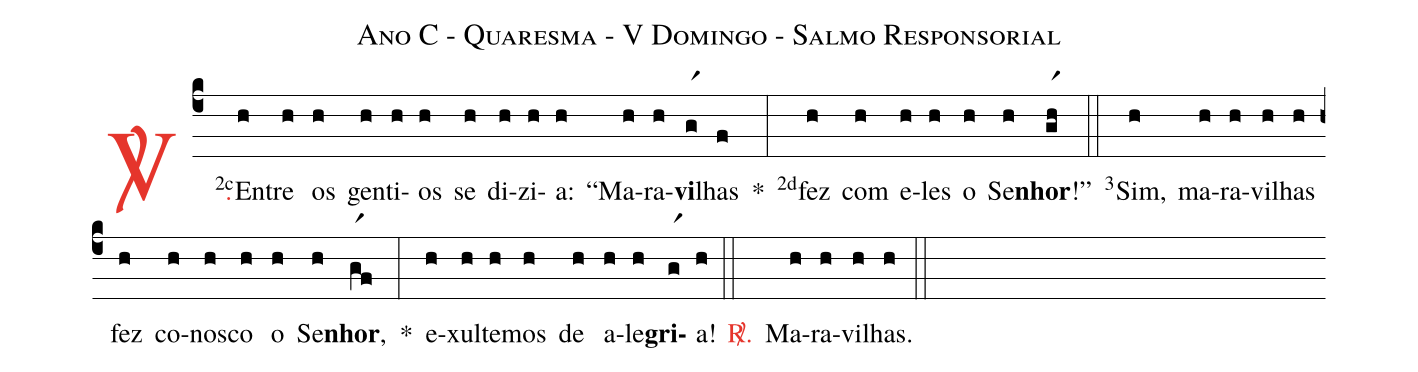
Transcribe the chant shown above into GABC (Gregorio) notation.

name: Ano C - Quaresma - V Domingo - Salmo Responsorial;
%%
(c4)

<c><sp>V/</sp>.</c>() <v>\VSup{2c}</v>En(h)tre(h) os(h) gen(h)ti(h)os(h) se(h) di(h)zi(h)a:(h) ``Ma(h)ra(h)<b>vi</b>(gr1)lhas(f) *(:)
<v>\VSup{2d}</v>fez(h) com(h) e(h)les(h) o(h) Se(h)<b>nhor</b>!''(gr1h)

(::)

<v>\VSup{3}</v>Sim,(h) ma(h)ra(h)vi(h)lhas(h) fez(h) co(h)nos(h)co(h) o(h) Se(h)<b>nhor</b>,(gr1f) *(:)
e(h)xul(h)te(h)mos(h) de(h) a(h)le(h)<b>gri</b>(gr1)a!(h)

(::)

<c><sp>R/</sp>.</c>() Ma(h)ra(h)vi(h)lhas.(h)

(::)
